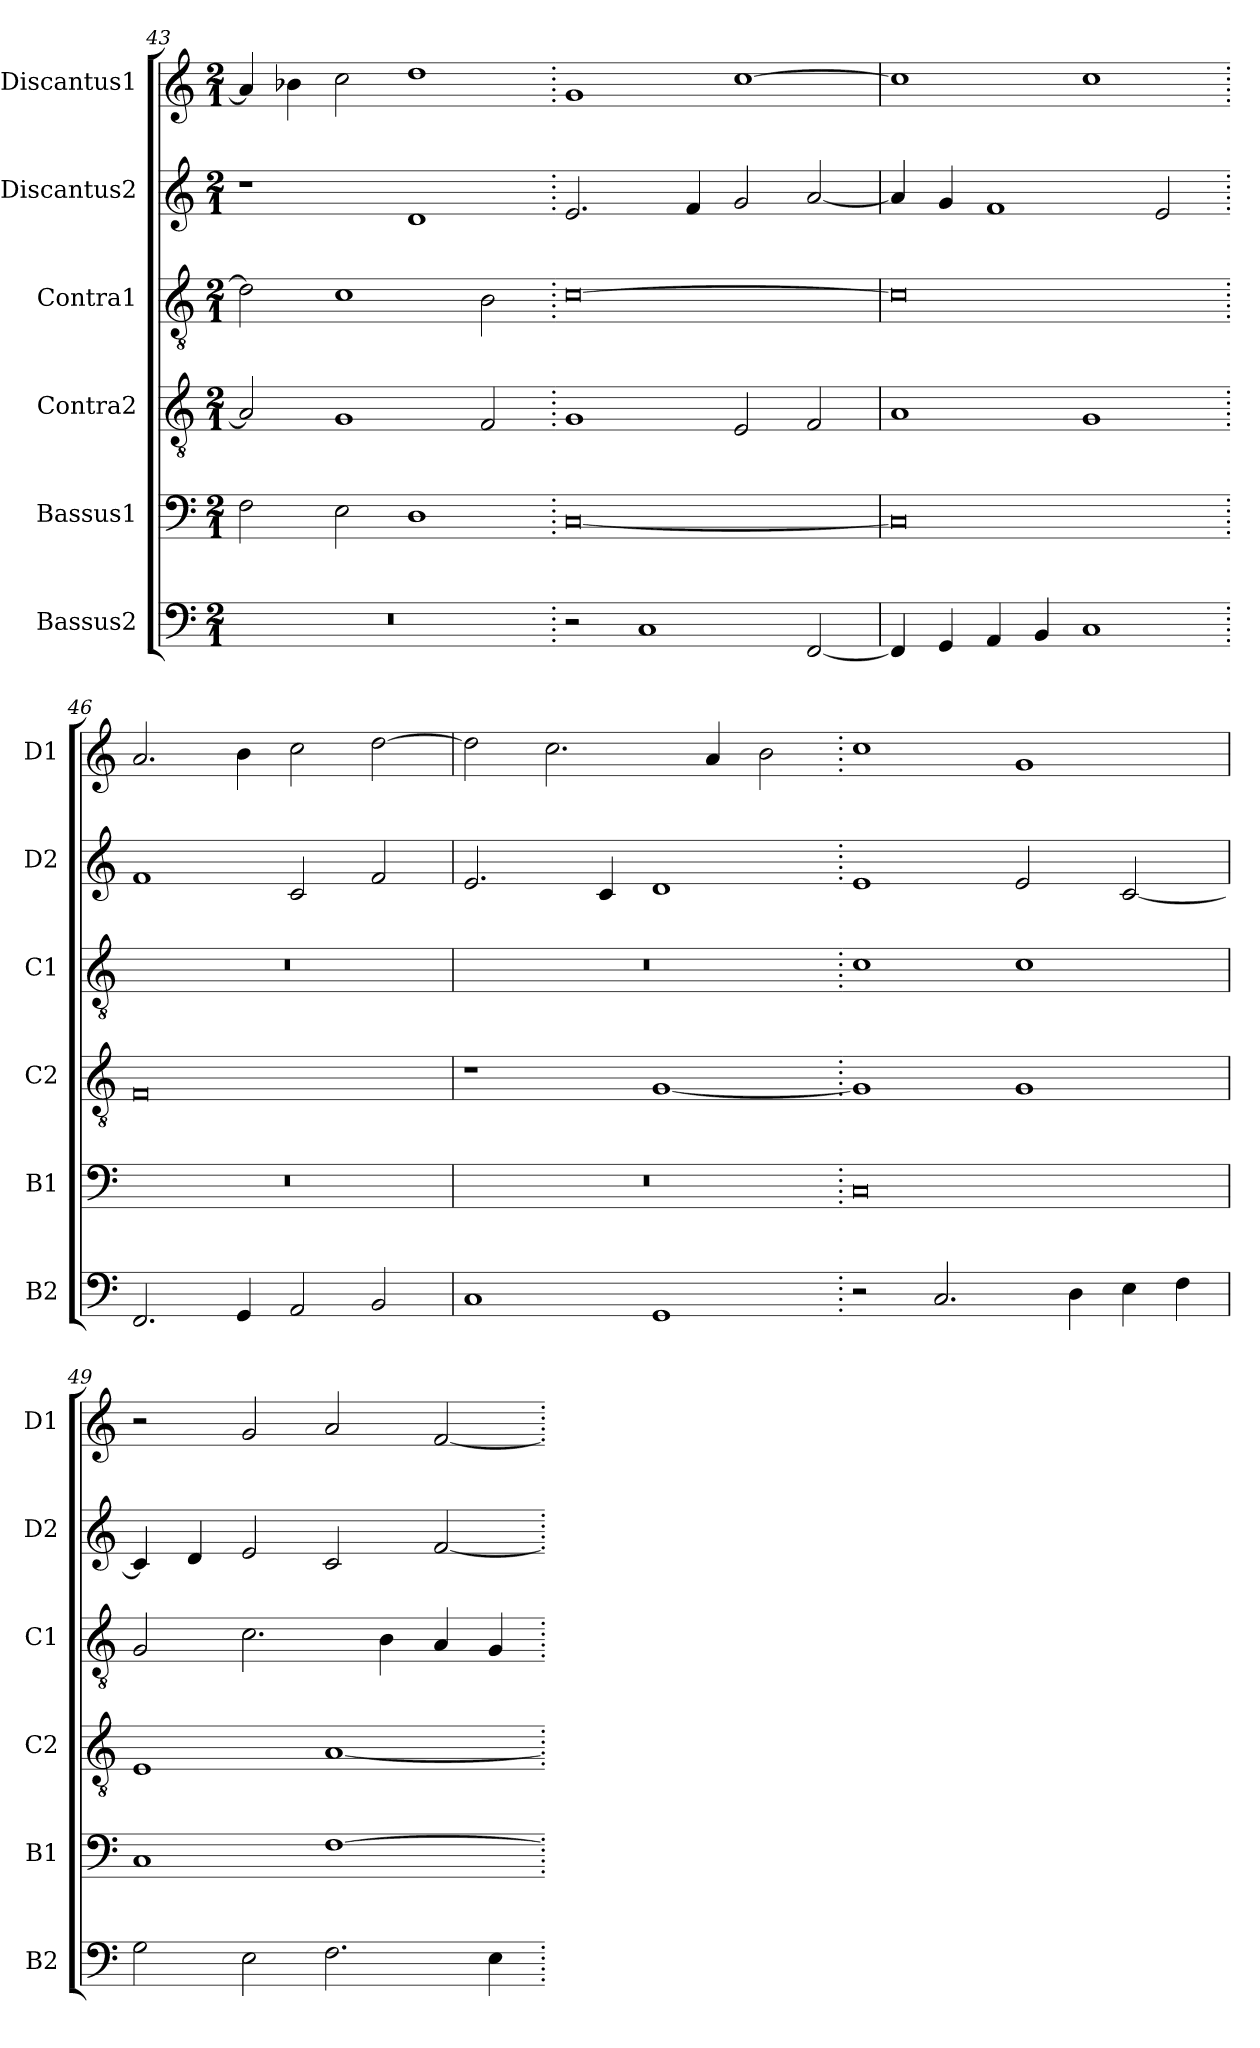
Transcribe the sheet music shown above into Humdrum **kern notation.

**kern	**kern	**kern	**kern	**kern	**kern
*part6	*part5	*part4	*part3	*part2	*part1
*staff6	*staff5	*staff4	*staff3	*staff2	*staff1
*I"Bassus2	*I"Bassus1	*I"Contra2	*I"Contra1	*I"Discantus2	*I"Discantus1
*I'B2	*I'B1	*I'C2	*I'C1	*I'D2	*I'D1
*clefF4	*clefF4	*clefGv2	*clefGv2	*clefG2	*clefG2
*k[]	*k[]	*k[]	*k[]	*k[]	*k[]
*M2/1	*M2/1	*M2/1	*M2/1	*M2/1	*M2/1
=43	=43	=43	=43	=43	=43
0r	2F\	2A/]	2d\]	1r	4a/]
.	.	.	.	.	4b-X\
.	2E\	1G	1c	.	2cc\
.	1D	.	.	1d	1dd
.	.	2F/	2B\	.	.
=44.	=44.	=44.	=44.	=44.	=44.
2r	[0C	1G	[0c	2.e/	1g
1C	.	.	.	.	.
.	.	.	.	4f/	.
.	.	2E/	.	2g/	[1cc
[2FF/	.	2F/	.	[2a/	.
=45	=45	=45	=45	=45	=45
4FF/]	0C]	1A	0c]	4a/]	1cc]
4GG/	.	.	.	4g/	.
4AA/	.	.	.	1f	.
4BB/	.	.	.	.	.
1C	.	1G	.	.	1cc
.	.	.	.	2e/	.
=46.	=46.	=46.	=46.	=46.	=46.
2.FF/	0r	0F	0r	1f	2.a/
4GG/	.	.	.	.	4b\
2AA/	.	.	.	2c/	2cc\
2BB/	.	.	.	2f/	[2dd\
=47	=47	=47	=47	=47	=47
1C	0r	1r	0r	2.e/	2dd\]
.	.	.	.	.	2.cc\
.	.	.	.	4c/	.
1GG	.	[1G	.	1d	.
.	.	.	.	.	4a/
.	.	.	.	.	2b\
=48.	=48.	=48.	=48.	=48.	=48.
2r	0C	1G]	1c	1e	1cc
2.C/	.	.	.	.	.
.	.	1G	1c	2e/	1g
4D\	.	.	.	.	.
4E\	.	.	.	[2c/	.
4F\	.	.	.	.	.
=49	=49	=49	=49	=49	=49
2G\	1C	1E	2G/	4c/]	2r
.	.	.	.	4d/	.
2E\	.	.	2.c\	2e/	2g/
2.F\	[1F	[1A	.	2c/	2a/
.	.	.	4B\	.	.
.	.	.	4A/	[2f/	[2f/
4E\	.	.	4G/	.	.
=.	=.	=.	=.	=.	=.
*-	*-	*-	*-	*-	*-
